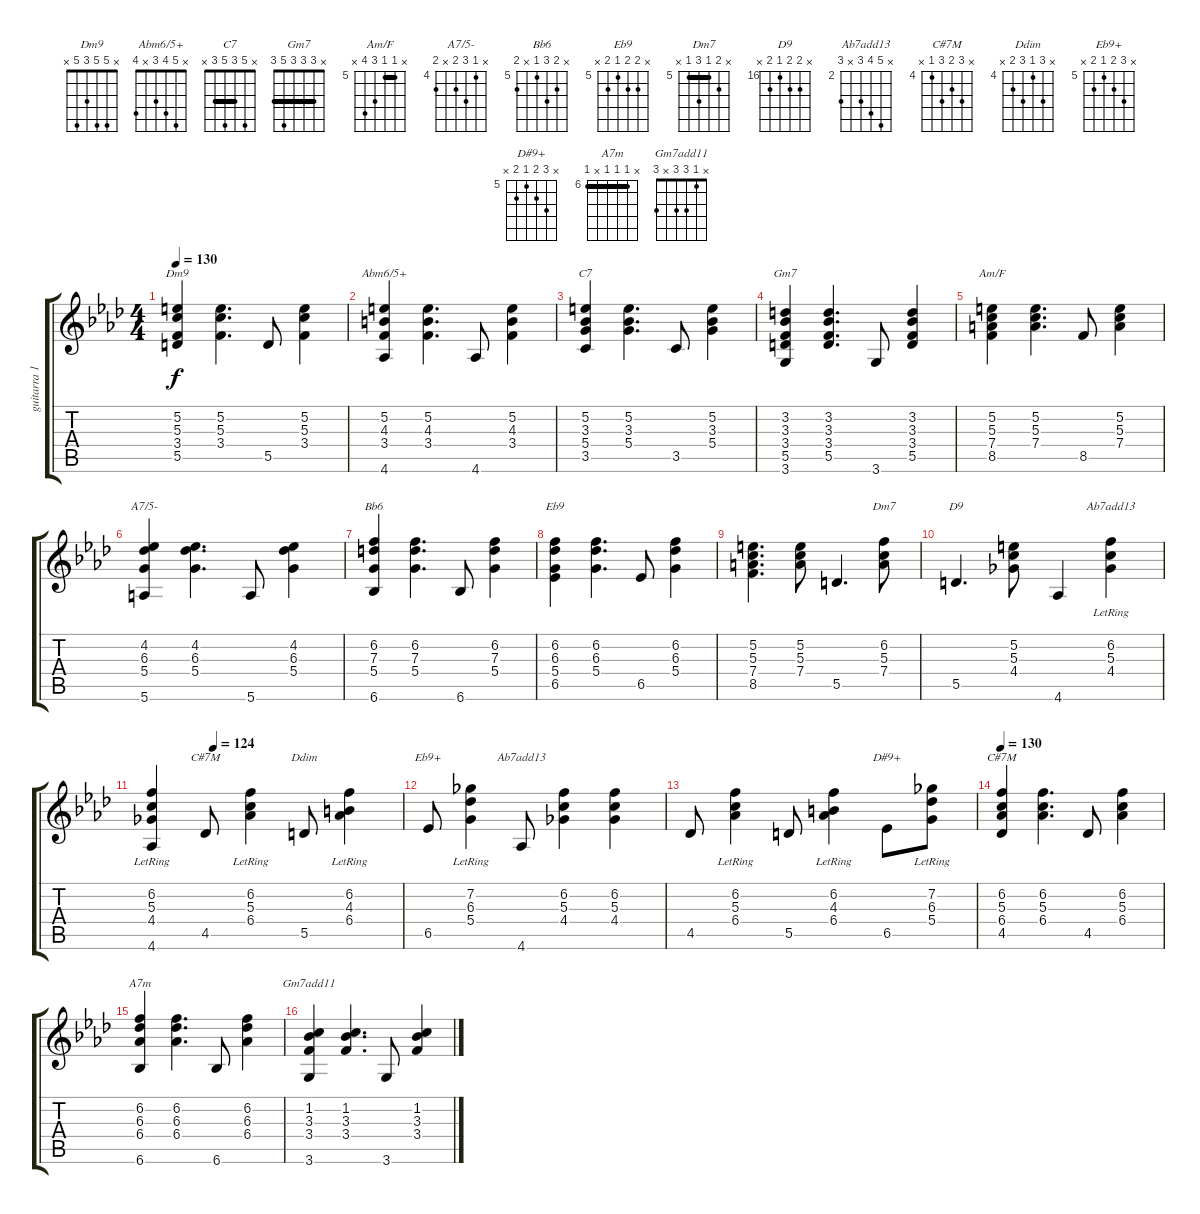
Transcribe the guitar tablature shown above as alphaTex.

\track ("guitarra 1" "guitarra 1") {instrument acousticguitarsteel}
\staff {score tabs}
\tuning (E4 B3 G3 D3 A2 E2) {hide}
\chord ("Dm9" x 5 5 3 5 x)
\chord ("Abm6/5+" x 5 4 3 x 4)
\chord ("C7" x 5 3 5 3 x) {barre 3}
\chord ("Gm7" x 3 3 3 5 3) {barre 3}
\chord ("Am/F" x 5 5 7 8 x) {firstfret 5 barre 5}
\chord ("A7/5-" x 4 6 5 x 5) {firstfret 4}
\chord ("Bb6" x 6 7 5 x 6) {firstfret 5}
\chord ("Eb9" x 6 6 5 6 x) {firstfret 5}
\chord ("Dm7" x 6 5 7 5 x) {firstfret 5 barre 5}
\chord ("D9" x 17 17 16 17 x) {firstfret 16}
\chord ("Ab7add13" x 6 5 4 x 4) {firstfret 4 barre 4}
\chord ("C#7M" 4 6 5 6 4 x) {firstfret 4 barre 4}
\chord ("Ddim" x 6 4 6 5 x) {firstfret 4}
\chord ("Eb9+" x 7 6 5 6 x) {firstfret 5}
\chord ("Ab7add13" x 6 5 4 x 4) {firstfret 2}
\chord ("D#9+" x 7 6 5 6 x) {firstfret 5}
\chord ("C#7M" x 6 5 6 4 x) {firstfret 4}
\chord ("A7m" x 6 6 6 x 6) {firstfret 6 barre 6}
\chord ("Gm7add11" x 1 3 3 x 3)
\ts (4 4)
\tempo 130
\clef g2
\ks fminor
(5.2 5.3 3.4 5.5).4{ch "Dm9" dy f} (5.2 5.3 3.4).4{d} 5.5.8 (5.2 5.3 3.4).4 |
(5.2 4.3 3.4 4.6).4{ch "Abm6/5+"} (5.2 4.3 3.4).4{d} 4.6.8 (5.2 4.3 3.4).4 |
(5.2 3.3 5.4 3.5).4{ch "C7"} (5.2 3.3 5.4).4{d} 3.5.8 (5.2 3.3 5.4).4 |
(3.2 3.3 3.4 5.5 3.6).4{ch "Gm7"} (3.2 3.3 3.4 5.5).4{d} 3.6.8 (3.2 3.3 3.4 5.5).4 |
(5.2 5.3 7.4 8.5).4{ch "Am/F"} (5.2 5.3 7.4).4{d} 8.5.8 (5.2 5.3 7.4).4 |
(4.2 6.3 5.4 5.6).4{ch "A7/5-"} (4.2 6.3 5.4).4{d} 5.6.8 (4.2 6.3 5.4).4 |
(6.2 7.3 5.4 6.6).4{ch "Bb6"} (6.2 7.3 5.4).4{d} 6.6.8 (6.2 7.3 5.4).4 |
(6.2 6.3 5.4 6.5).4{ch "Eb9"} (6.2 6.3 5.4).4{d} 6.5.8 (6.2 6.3 5.4).4 |
(5.2 5.3 7.4 8.5).4{d} (5.2 5.3 7.4).8 5.5.4{d} (6.2 5.3 7.4).8{ch "Dm7"} |
5.5.4{d ch "D9"} (5.2 5.3 4.4).8 4.6.4 (6.2{lr} 5.3{lr} 4.4{lr}).4{ch "Ab7add13"} |
\tempo (124 0.25)
(6.2 5.3 4.4 4.6{lr}).4 4.5.8{ch "C#7M" volume 16 instrument acousticguitarsteel} (6.2 5.3 6.4{lr}).4 5.5.8{ch "Ddim"} (6.2 4.3 6.4{lr}).4 |
6.5.8{ch "Eb9+"} (7.2 6.3 5.4{lr}).4 4.6.8{ch "Ab7add13"} (6.2 5.3 4.4).4 (6.2 5.3 4.4).4 |
4.5.8 (6.2 5.3 6.4{lr}).4 5.5.8 (6.2 4.3 6.4{lr}).4 6.5.8{ch "D#9+"} (7.2 6.3 5.4{lr}).8 |
\tempo 130
(6.2 5.3 6.4 4.5).4{ch "C#7M" instrument acousticguitarsteel} (6.2 5.3 6.4).4{d} 4.5.8 (6.2 5.3 6.4).4 |
(6.2 6.3 6.4 6.6).4{ch "A7m"} (6.2 6.3 6.4).4{d} 6.6.8 (6.2 6.3 6.4).4 |
(1.2 3.3 3.4 3.6).4{ch "Gm7add11"} (1.2 3.3 3.4).4{d} 3.6.8 (1.2 3.3 3.4).4
